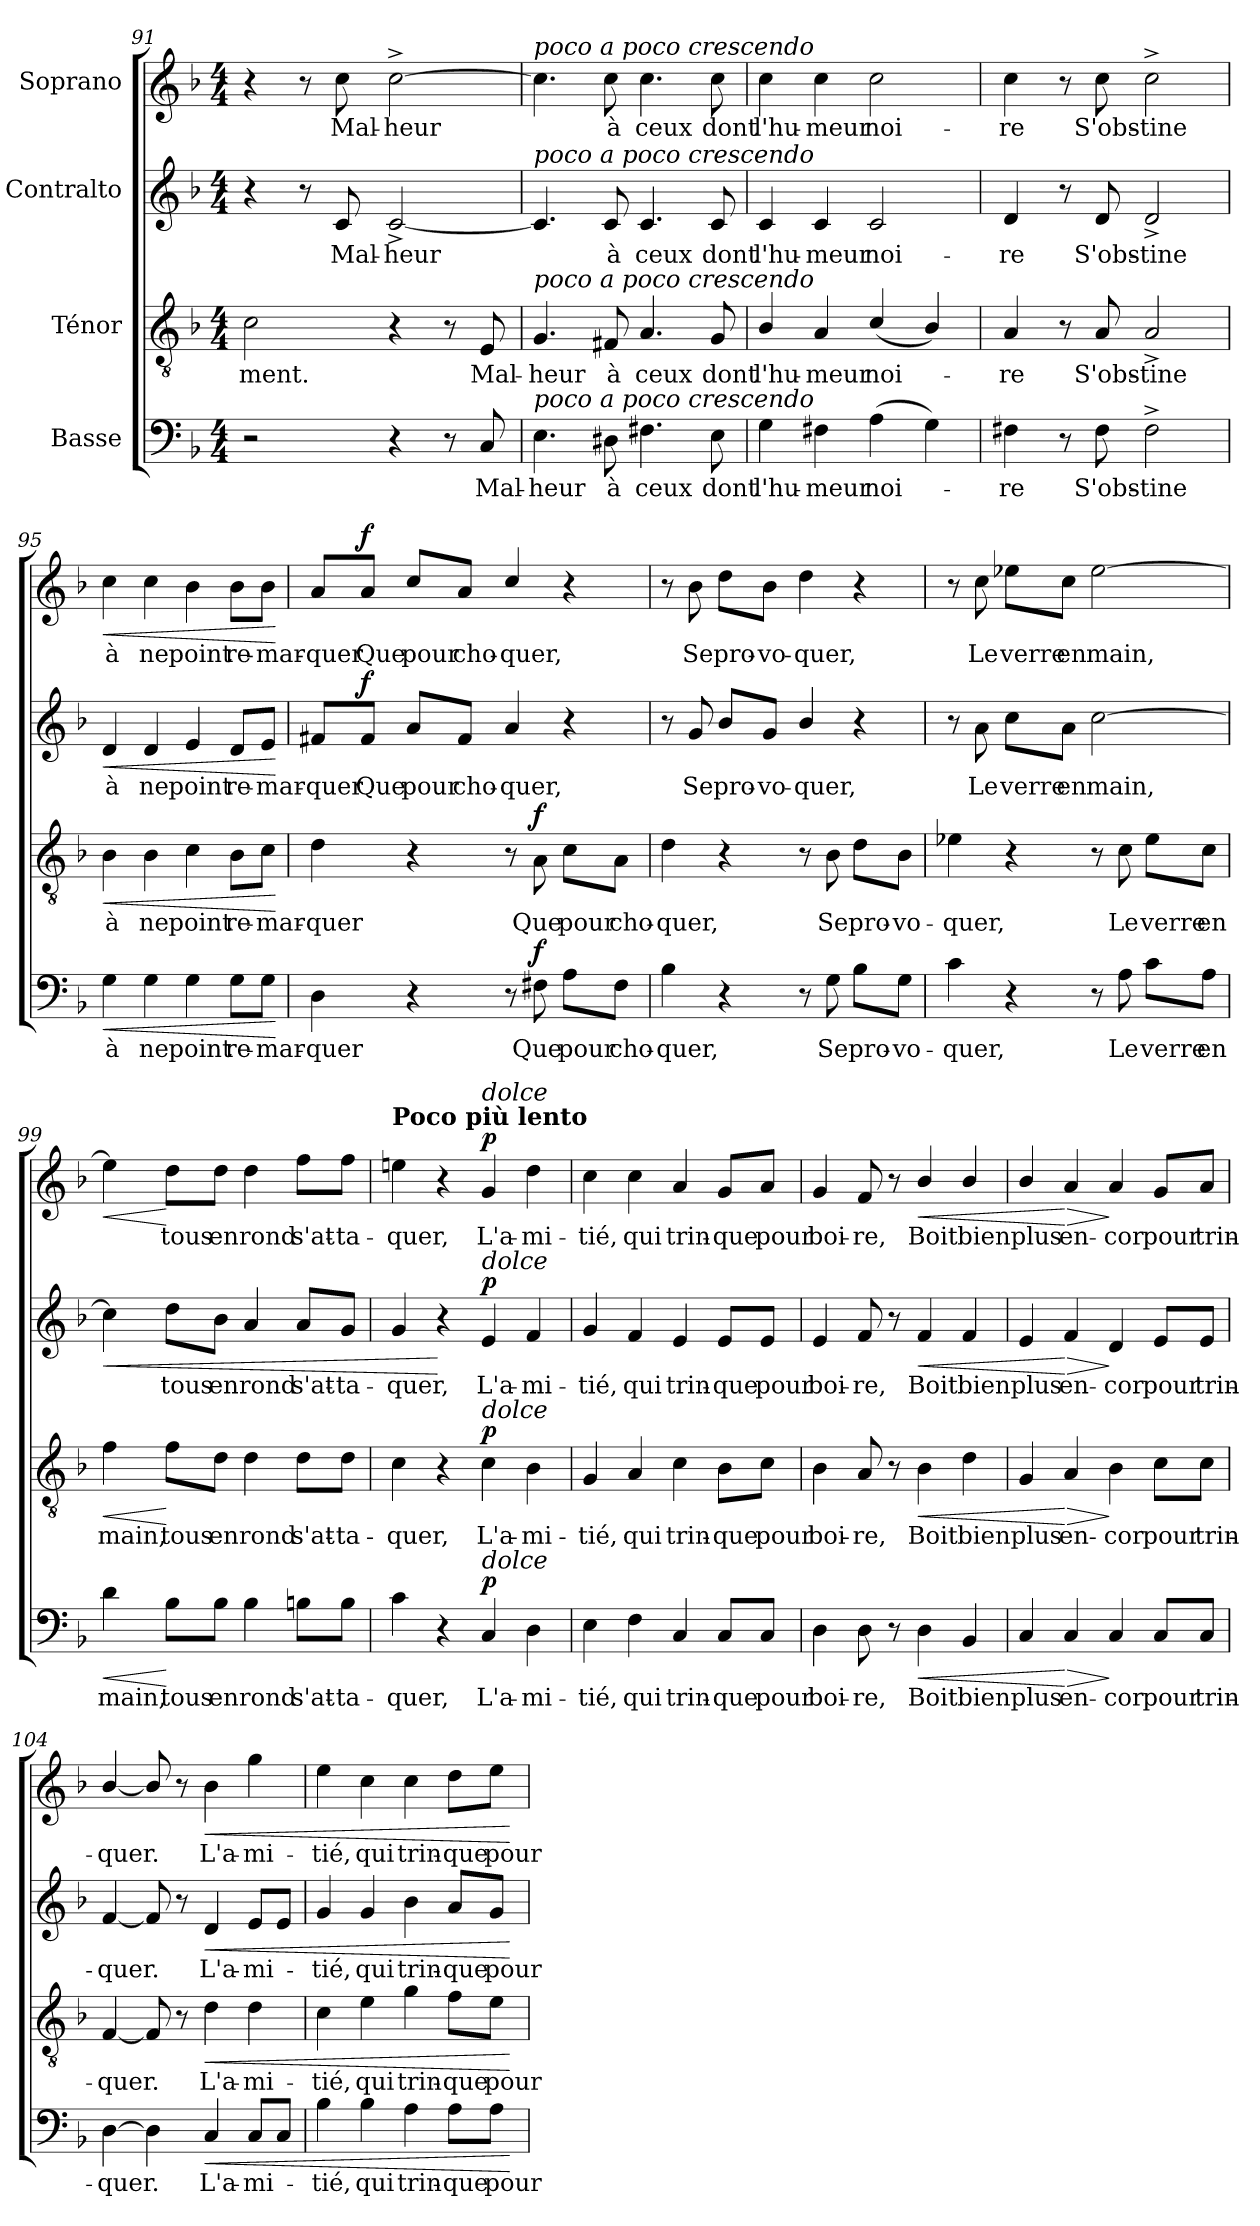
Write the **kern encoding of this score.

**kern	**text	**dynam	**kern	**text	**dynam	**kern	**text	**dynam	**kern	**text	**dynam
*part4	*part4	*part4	*part3	*part3	*part3	*part2	*part2	*part2	*part1	*part1	*part1
*staff4	*staff4	*staff4	*staff3	*staff3	*staff3	*staff2	*staff2	*staff2	*staff1	*staff1	*staff1
*I"Basse	*	*	*I"Ténor	*	*	*I"Contralto	*	*	*I"Soprano	*	*
*clefF4	*	*	*clefGv2	*	*	*clefG2	*	*	*clefG2	*	*
*k[b-]	*	*	*k[b-]	*	*	*k[b-]	*	*	*k[b-]	*	*
*F:	*	*	*F:	*	*	*F:	*	*	*F:	*	*
*M4/4	*	*	*M4/4	*	*	*M4/4	*	*	*M4/4	*	*
=91	=91	=91	=91	=91	=91	=91	=91	=91	=91	=91	=91
!	!	!	!	!LO:LY:b	!	!	!	!	!	!	!
2r	.	.	2c\	-ment.	.	4r	.	.	4r	.	.
.	.	.	.	.	.	8r	.	.	8r	.	.
!	!	!	!	!	!	!	!LO:LY:b	!	!	!LO:LY:b	!
.	.	.	.	.	.	8c/	Mal-	.	8cc\	Mal-	.
!	!	!	!	!	!	!	!LO:LY:b	!	!	!LO:LY:b	!
4r	.	.	4r	.	.	[2c^>/	-heur	.	[2cc^>\	-heur	.
8r	.	.	8r	.	.	.	.	.	.	.	.
!	!LO:LY:b	!	!	!LO:LY:b	!	!	!	!	!	!	!
8C/	Mal-	.	8E/	Mal-	.	.	.	.	.	.	.
!!LO:PB:g=z
=92	=92	=92	=92	=92	=92	=92	=92	=92	=92	=92	=92
!	!	!	!	!	!	!	!	!	!LO:TX:a:i:t=poco a poco crescendo	!	!
!	!	!	!	!	!	!LO:TX:a:i:t=poco a poco crescendo	!	!	!	!	!
!	!	!	!LO:TX:a:i:t=poco a poco crescendo	!	!	!	!	!	!	!	!
!LO:TX:a:i:t=poco a poco crescendo	!	!	!	!	!	!	!	!	!	!	!
!	!LO:LY:b	!	!	!LO:LY:b	!	!	!	!	!	!	!
4.E\	-heur	.	4.G/	-heur	.	4.c/]	.	.	4.cc\]	.	.
!	!LO:LY:b	!	!	!LO:LY:b	!	!	!LO:LY:b	!	!	!LO:LY:b	!
8D#X\	à	.	8F#X/	à	.	8c/	à	.	8cc\	à	.
!	!LO:LY:b	!	!	!LO:LY:b	!	!	!LO:LY:b	!	!	!LO:LY:b	!
4.F#X\	ceux	.	4.A/	ceux	.	4.c/	ceux	.	4.cc\	ceux	.
!	!LO:LY:b	!	!	!LO:LY:b	!	!	!LO:LY:b	!	!	!LO:LY:b	!
8E\	dont	.	8G/	dont	.	8c/	dont	.	8cc\	dont	.
=93	=93	=93	=93	=93	=93	=93	=93	=93	=93	=93	=93
!	!LO:LY:b	!	!	!LO:LY:b	!	!	!LO:LY:b	!	!	!LO:LY:b	!
4G\	l'hu-	.	4B-/	l'hu-	.	4c/	l'hu-	.	4cc\	l'hu-	.
!	!LO:LY:b	!	!	!LO:LY:b	!	!	!LO:LY:b	!	!	!LO:LY:b	!
4F#X\	-meur	.	4A/	-meur	.	4c/	-meur	.	4cc\	-meur	.
!	!LO:LY:b	!	!	!LO:LY:b	!	!	!LO:LY:b	!	!	!LO:LY:b	!
(>4A\	noi-	.	(<4c/	noi-	.	2c/	noi-	.	2cc\	noi-	.
4G\)	.	.	4B-/)	.	.	.	.	.	.	.	.
=94	=94	=94	=94	=94	=94	=94	=94	=94	=94	=94	=94
!	!LO:LY:b	!	!	!LO:LY:b	!	!	!LO:LY:b	!	!	!LO:LY:b	!
4F#X\	-re	.	4A/	-re	.	4d/	-re	.	4cc\	-re	.
8r	.	.	8r	.	.	8r	.	.	8r	.	.
!	!LO:LY:b	!	!	!LO:LY:b	!	!	!LO:LY:b	!	!	!LO:LY:b	!
8F#\	S'obs-	.	8A/	S'obs-	.	8d/	S'obs-	.	8cc\	S'obs-	.
!	!LO:LY:b	!	!	!LO:LY:b	!	!	!LO:LY:b	!	!	!LO:LY:b	!
2F#^>\	-tine	.	2A^>/	-tine	.	2d^>/	-tine	.	2cc^>\	-tine	.
=95	=95	=95	=95	=95	=95	=95	=95	=95	=95	=95	=95
!	!LO:LY:b	!LO:HP:b	!	!LO:LY:b	!LO:HP:b	!	!LO:LY:b	!LO:HP:b	!	!LO:LY:b	!LO:HP:b
4G\	à	<	4B-\	à	<	4d/	à	<	4cc\	à	<
!	!LO:LY:b	!	!	!LO:LY:b	!	!	!LO:LY:b	!	!	!LO:LY:b	!
4G\	ne	.	4B-\	ne	.	4d/	ne	.	4cc\	ne	.
!	!LO:LY:b	!	!	!LO:LY:b	!	!	!LO:LY:b	!	!	!LO:LY:b	!
4G\	point	.	4c\	point	.	4e/	point	.	4b-\	point	.
!	!LO:LY:b	!	!	!LO:LY:b	!	!	!LO:LY:b	!	!	!LO:LY:b	!
8G\L	re-	.	8B-\L	re-	.	8d/L	re-	.	8b-\L	re-	.
!	!LO:LY:b	!	!	!LO:LY:b	!	!	!LO:LY:b	!	!	!LO:LY:b	!
8G\J	-mar-	.	8c\J	-mar-	.	8e/J	-mar-	.	8b-\J	-mar-	.
.	.	[	.	.	[	.	.	[	.	.	[
!!LO:LB:g=z
=96	=96	=96	=96	=96	=96	=96	=96	=96	=96	=96	=96
!	!LO:LY:b	!	!	!LO:LY:b	!	!	!LO:LY:b	!	!	!LO:LY:b	!
4D\	-quer	.	4d\	-quer	.	8f#X/L	-quer	.	8a/L	-quer	.
!	!	!	!	!	!	!	!LO:LY:b	!LO:DY:a	!	!LO:LY:b	!LO:DY:a
.	.	.	.	.	.	8f#/J	Que	f	8a/J	Que	f
!	!	!	!	!	!	!	!LO:LY:b	!	!	!LO:LY:b	!
4r	.	.	4r	.	.	8a/L	pour	.	8cc/L	pour	.
!	!	!	!	!	!	!	!LO:LY:b	!	!	!LO:LY:b	!
.	.	.	.	.	.	8f#/J	cho-	.	8a/J	cho-	.
!	!	!	!	!	!	!	!LO:LY:b	!	!	!LO:LY:b	!
8r	.	.	8r	.	.	4a/	-quer,	.	4cc/	-quer,	.
!	!LO:LY:b	!LO:DY:a	!	!LO:LY:b	!LO:DY:b	!	!	!	!	!	!
8F#X\	Que	f	8A\	Que	f	.	.	.	.	.	.
!	!LO:LY:b	!	!	!LO:LY:b	!	!	!	!	!	!	!
8A\L	pour	.	8c\L	pour	.	4r	.	.	4r	.	.
!	!LO:LY:b	!	!	!LO:LY:b	!	!	!	!	!	!	!
8F#\J	cho-	.	8A\J	cho-	.	.	.	.	.	.	.
=97	=97	=97	=97	=97	=97	=97	=97	=97	=97	=97	=97
!	!LO:LY:b	!	!	!LO:LY:b	!	!	!	!	!	!	!
4B-\	-quer,	.	4d\	-quer,	.	8r	.	.	8r	.	.
!	!	!	!	!	!	!	!LO:LY:b	!	!	!LO:LY:b	!
.	.	.	.	.	.	8g/	Se	.	8b-\	Se	.
!	!	!	!	!	!	!	!LO:LY:b	!	!	!LO:LY:b	!
4r	.	.	4r	.	.	8b-/L	pro-	.	8dd\L	pro-	.
!	!	!	!	!	!	!	!LO:LY:b	!	!	!LO:LY:b	!
.	.	.	.	.	.	8g/J	-vo-	.	8b-\J	-vo-	.
!	!	!	!	!	!	!	!LO:LY:b	!	!	!LO:LY:b	!
8r	.	.	8r	.	.	4b-/	-quer,	.	4dd\	-quer,	.
!	!LO:LY:b	!	!	!LO:LY:b	!	!	!	!	!	!	!
8G\	Se	.	8B-\	Se	.	.	.	.	.	.	.
!	!LO:LY:b	!	!	!LO:LY:b	!	!	!	!	!	!	!
8B-\L	pro-	.	8d\L	pro-	.	4r	.	.	4r	.	.
!	!LO:LY:b	!	!	!LO:LY:b	!	!	!	!	!	!	!
8G\J	-vo-	.	8B-\J	-vo-	.	.	.	.	.	.	.
=98	=98	=98	=98	=98	=98	=98	=98	=98	=98	=98	=98
!	!LO:LY:b	!	!	!LO:LY:b	!	!	!	!	!	!	!
4c\	quer,	.	4e-X\	-quer,	.	8r	.	.	8r	.	.
!	!	!	!	!	!	!	!LO:LY:b	!	!	!LO:LY:b	!
.	.	.	.	.	.	8a\	Le	.	8cc\	Le	.
!	!	!	!	!	!	!	!LO:LY:b	!	!	!LO:LY:b	!
4r	.	.	4r	.	.	8cc\L	verre	.	8ee-X\L	verre	.
!	!	!	!	!	!	!	!LO:LY:b	!	!	!LO:LY:b	!
.	.	.	.	.	.	8a\J	en	.	8cc\J	en	.
!	!	!	!	!	!	!	!LO:LY:b	!	!	!LO:LY:b	!
8r	.	.	8r	.	.	[2cc\	main,	.	[2ee-\	main,	.
!	!LO:LY:b	!	!	!LO:LY:b	!	!	!	!	!	!	!
8A\	Le	.	8c\	Le	.	.	.	.	.	.	.
!	!LO:LY:b	!	!	!LO:LY:b	!	!	!	!	!	!	!
8c\L	verre	.	8e-\L	verre	.	.	.	.	.	.	.
!	!LO:LY:b	!	!	!LO:LY:b	!	!	!	!	!	!	!
8A\J	en	.	8c\J	en	.	.	.	.	.	.	.
!!LO:LB:g=z
=99	=99	=99	=99	=99	=99	=99	=99	=99	=99	=99	=99
!	!LO:LY:b	!LO:HP:b	!	!LO:LY:b	!LO:HP:b	!	!	!LO:HP:b	!	!	!LO:HP:b
4d\	main,	<	4f\	main,	<	4cc\]	.	<	4ee-\]	.	<
!	!LO:LY:b	!	!	!LO:LY:b	!	!	!LO:LY:b	!	!	!LO:LY:b	!
8B-\L	tous	[	8f\L	tous	[	8dd\L	tous	.	8dd\L	tous	[
!	!LO:LY:b	!	!	!LO:LY:b	!	!	!LO:LY:b	!	!	!LO:LY:b	!
8B-\J	en	.	8d\J	en	.	8b-\J	en	.	8dd\J	en	.
!	!LO:LY:b	!	!	!LO:LY:b	!	!	!LO:LY:b	!	!	!LO:LY:b	!
4B-\	rond	.	4d\	rond	.	4a/	rond	.	4dd\	rond	.
!	!LO:LY:b	!	!	!LO:LY:b	!	!	!LO:LY:b	!	!	!LO:LY:b	!
8Bn\L	s'at-	.	8d\L	s'at-	.	8a/L	s'at-	.	8ff\L	s'at-	.
!	!LO:LY:b	!	!	!LO:LY:b	!	!	!LO:LY:b	!	!	!LO:LY:b	!
8B\J	-ta-	.	8d\J	-ta-	.	8g/J	-ta-	.	8ff\J	-ta-	.
=100	=100	=100	=100	=100	=100	=100	=100	=100	=100	=100	=100
!	!	!	!	!	!	!	!	!	!LO:TX:a:B:t=Poco più lento	!	!
!	!LO:LY:b	!	!	!LO:LY:b	!	!	!LO:LY:b	!	!	!LO:LY:b	!
4c\	-quer,	.	4c\	-quer,	.	4g/	-quer,	.	4een\	-quer,	.
4r	.	.	4r	.	.	4r	.	[	4r	.	.
!	!	!	!	!	!	!	!	!	!LO:TX:a:i:t=dolce	!	!
!	!	!	!	!	!	!LO:TX:a:i:t=dolce	!	!	!	!	!
!	!	!	!LO:TX:a:i:t=dolce	!	!	!	!	!	!	!	!
!LO:TX:a:i:t=dolce	!	!	!	!	!	!	!	!	!	!	!
!	!LO:LY:b	!LO:DY:a	!	!LO:LY:b	!LO:DY:a	!	!LO:LY:b	!LO:DY:a	!	!LO:LY:b	!LO:DY:a
4C/	L'a-	p	4c\	L'a-	p	4e/	L'a-	p	4g/	L'a-	p
!	!LO:LY:b	!	!	!LO:LY:b	!	!	!LO:LY:b	!	!	!LO:LY:b	!
4D\	-mi-	.	4B-\	-mi-	.	4f/	-mi-	.	4dd\	-mi-	.
=101	=101	=101	=101	=101	=101	=101	=101	=101	=101	=101	=101
!	!LO:LY:b	!	!	!LO:LY:b	!	!	!LO:LY:b	!	!	!LO:LY:b	!
4E\	-tié,	.	4G/	-tié,	.	4g/	-tié,	.	4cc\	-tié,	.
!	!LO:LY:b	!	!	!LO:LY:b	!	!	!LO:LY:b	!	!	!LO:LY:b	!
4F\	qui	.	4A/	qui	.	4f/	qui	.	4cc\	qui	.
!	!LO:LY:b	!	!	!LO:LY:b	!	!	!LO:LY:b	!	!	!LO:LY:b	!
4C/	trin-	.	4c\	trin-	.	4e/	trin-	.	4a/	trin-	.
!	!LO:LY:b	!	!	!LO:LY:b	!	!	!LO:LY:b	!	!	!LO:LY:b	!
8C/L	-que	.	8B-\L	-que	.	8e/L	-que	.	8g/L	-que	.
!	!LO:LY:b	!	!	!LO:LY:b	!	!	!LO:LY:b	!	!	!LO:LY:b	!
8C/J	pour	.	8c\J	pour	.	8e/J	pour	.	8a/J	pour	.
!!LO:PB:g=z
=102	=102	=102	=102	=102	=102	=102	=102	=102	=102	=102	=102
!	!LO:LY:b	!	!	!LO:LY:b	!	!	!LO:LY:b	!	!	!LO:LY:b	!
4D\	boi-	.	4B-\	boi-	.	4e/	boi-	.	4g/	boi-	.
!	!LO:LY:b	!	!	!LO:LY:b	!	!	!LO:LY:b	!	!	!LO:LY:b	!
8D\	-re,	.	8A/	-re,	.	8f/	-re,	.	8f/	-re,	.
8r	.	.	8r	.	.	8r	.	.	8r	.	.
!	!LO:LY:b	!LO:HP:b	!	!LO:LY:b	!LO:HP:b	!	!LO:LY:b	!LO:HP:b	!	!LO:LY:b	!LO:HP:b
4D\	Boit	<	4B-\	Boit	<	4f/	Boit	<	4b-/	Boit	<
!	!LO:LY:b	!	!	!LO:LY:b	!	!	!LO:LY:b	!	!	!LO:LY:b	!
4BB-/	bien	.	4d\	bien	.	4f/	bien	.	4b-/	bien	.
=103	=103	=103	=103	=103	=103	=103	=103	=103	=103	=103	=103
!	!LO:LY:b	!	!	!LO:LY:b	!	!	!LO:LY:b	!	!	!LO:LY:b	!
4C/	plus	.	4G/	plus	.	4e/	plus	.	4b-/	plus	.
!	!LO:LY:b	!LO:HP:n=1:b	!	!LO:LY:b	!LO:HP:n=1:b	!	!LO:LY:b	!LO:HP:n=1:b	!	!LO:LY:b	!LO:HP:n=1:b
4C/	en-	[ >	4A/	en-	[ >	4f/	en-	[ >	4a/	en-	[ >
!	!LO:LY:b	!	!	!LO:LY:b	!	!	!LO:LY:b	!	!	!LO:LY:b	!
4C/	-cor	]	4B-\	-cor	]	4d/	-cor	]	4a/	-cor	]
!	!LO:LY:b	!	!	!LO:LY:b	!	!	!LO:LY:b	!	!	!LO:LY:b	!
8C/L	pour	.	8c\L	pour	.	8e/L	pour	.	8g/L	pour	.
!	!LO:LY:b	!	!	!LO:LY:b	!	!	!LO:LY:b	!	!	!LO:LY:b	!
8C/J	trin-	.	8c\J	trin-	.	8e/J	trin-	.	8a/J	trin-	.
=104	=104	=104	=104	=104	=104	=104	=104	=104	=104	=104	=104
!	!LO:LY:b	!	!	!LO:LY:b	!	!	!LO:LY:b	!	!	!LO:LY:b	!
[4D\	-quer.	.	[4F/	-quer.	.	[4f/	-quer.	.	[4b-/	-quer.	.
4D\]	.	.	8F/]	.	.	8f/]	.	.	8b-/]	.	.
.	.	.	8r	.	.	8r	.	.	8r	.	.
!	!LO:LY:b	!LO:HP:b	!	!LO:LY:b	!LO:HP:b	!	!LO:LY:b	!LO:HP:b	!	!LO:LY:b	!LO:HP:b
4C/	L'a-	<	4d\	L'a-	<	4d/	L'a-	<	4b-\	L'a-	<
!	!LO:LY:b	!	!	!LO:LY:b	!	!	!LO:LY:b	!	!	!LO:LY:b	!
8C/L	-mi-	.	4d\	-mi-	.	8e/L	-mi-	.	4gg\	-mi-	.
8C/J	.	.	.	.	.	8e/J	.	.	.	.	.
=105	=105	=105	=105	=105	=105	=105	=105	=105	=105	=105	=105
!	!LO:LY:b	!	!	!LO:LY:b	!	!	!LO:LY:b	!	!	!LO:LY:b	!
4B-\	-tié,	.	4c\	-tié,	.	4g/	-tié,	.	4ee\	-tié,	.
!	!LO:LY:b	!	!	!LO:LY:b	!	!	!LO:LY:b	!	!	!LO:LY:b	!
4B-\	qui	.	4e\	qui	.	4g/	qui	.	4cc\	qui	.
!	!LO:LY:b	!	!	!LO:LY:b	!	!	!LO:LY:b	!	!	!LO:LY:b	!
4A\	trin-	.	4g\	trin-	.	4b-\	trin-	.	4cc\	trin-	.
!	!LO:LY:b	!	!	!LO:LY:b	!	!	!LO:LY:b	!	!	!LO:LY:b	!
8A\L	-que	.	8f\L	-que	.	8a/L	-que	.	8dd\L	-que	.
!	!LO:LY:b	!	!	!LO:LY:b	!	!	!LO:LY:b	!	!	!LO:LY:b	!
8A\J	pour	.	8e\J	pour	.	8g/J	pour	.	8ee\J	pour	.
.	.	[	.	.	[	.	.	[	.	.	[
=	=	=	=	=	=	=	=	=	=	=	=
*-	*-	*-	*-	*-	*-	*-	*-	*-	*-	*-	*-
